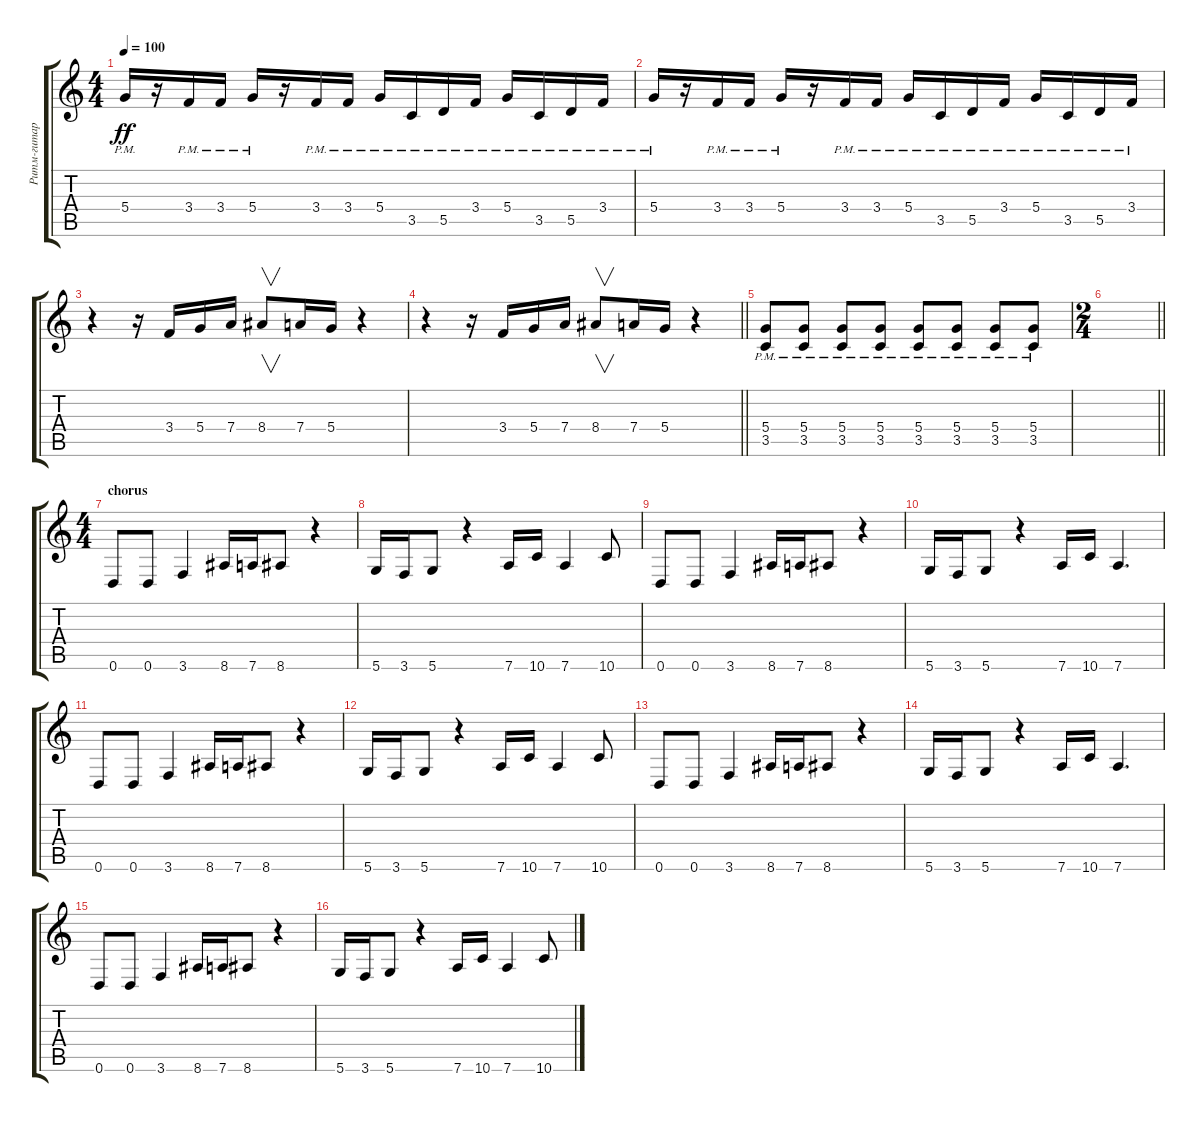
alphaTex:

\track ("Ритм-гитара (Левая)" "Ритм-гитар") {instrument overdrivenguitar}
\staff {score tabs}
\tuning (E4 B3 G3 D3 A2 D2) {hide}
\ts (4 4)
\tempo 100
\clef g2
\ks c
5.4{pm}.16{dy ff} r.16 3.4{pm}.16 3.4{pm}.16 5.4{pm}.16 r.16 3.4{pm}.16 3.4{pm}.16 5.4{pm}.16 3.5{pm}.16 5.5{pm}.16 3.4{pm}.16 5.4{pm}.16 3.5{pm}.16 5.5{pm}.16 3.4{pm}.16 |
5.4{pm}.16 r.16 3.4{pm}.16 3.4{pm}.16 5.4{pm}.16 r.16 3.4{pm}.16 3.4{pm}.16 5.4{pm}.16 3.5{pm}.16 5.5{pm}.16 3.4{pm}.16 5.4{pm}.16 3.5{pm}.16 5.5{pm}.16 3.4{pm}.16 |
r.4 r.16 3.4.16 5.4.16 7.4.16 8.4.8{v} 7.4.16 5.4.16 r.4 |
\barLineRight lightlight
r.4 r.16 3.4.16 5.4.16 7.4.16 8.4.8{v} 7.4.16 5.4.16 r.4 |
(5.4 3.5{pm}).8 (5.4 3.5{pm}).8 (5.4 3.5{pm}).8 (5.4 3.5{pm}).8 (5.4 3.5{pm}).8 (5.4 3.5{pm}).8 (5.4 3.5{pm}).8 (5.4 3.5{pm}).8 |
\ts (2 4)
\barLineRight lightlight
|
\ts (4 4)
\section ("" "chorus")
0.6.8 0.6.8 3.6.4 8.6.16 7.6.16 8.6.8 r.4 |
5.6.16 3.6.16 5.6.8 r.4 7.6.16 10.6.16 7.6.4 10.6.8 |
0.6.8 0.6.8 3.6.4 8.6.16 7.6.16 8.6.8 r.4 |
5.6.16 3.6.16 5.6.8 r.4 7.6.16 10.6.16 7.6.4{d} |
0.6.8 0.6.8 3.6.4 8.6.16 7.6.16 8.6.8 r.4 |
5.6.16 3.6.16 5.6.8 r.4 7.6.16 10.6.16 7.6.4 10.6.8 |
0.6.8 0.6.8 3.6.4 8.6.16 7.6.16 8.6.8 r.4 |
5.6.16 3.6.16 5.6.8 r.4 7.6.16 10.6.16 7.6.4{d} |
0.6.8 0.6.8 3.6.4 8.6.16 7.6.16 8.6.8 r.4 |
5.6.16 3.6.16 5.6.8 r.4 7.6.16 10.6.16 7.6.4 10.6.8
